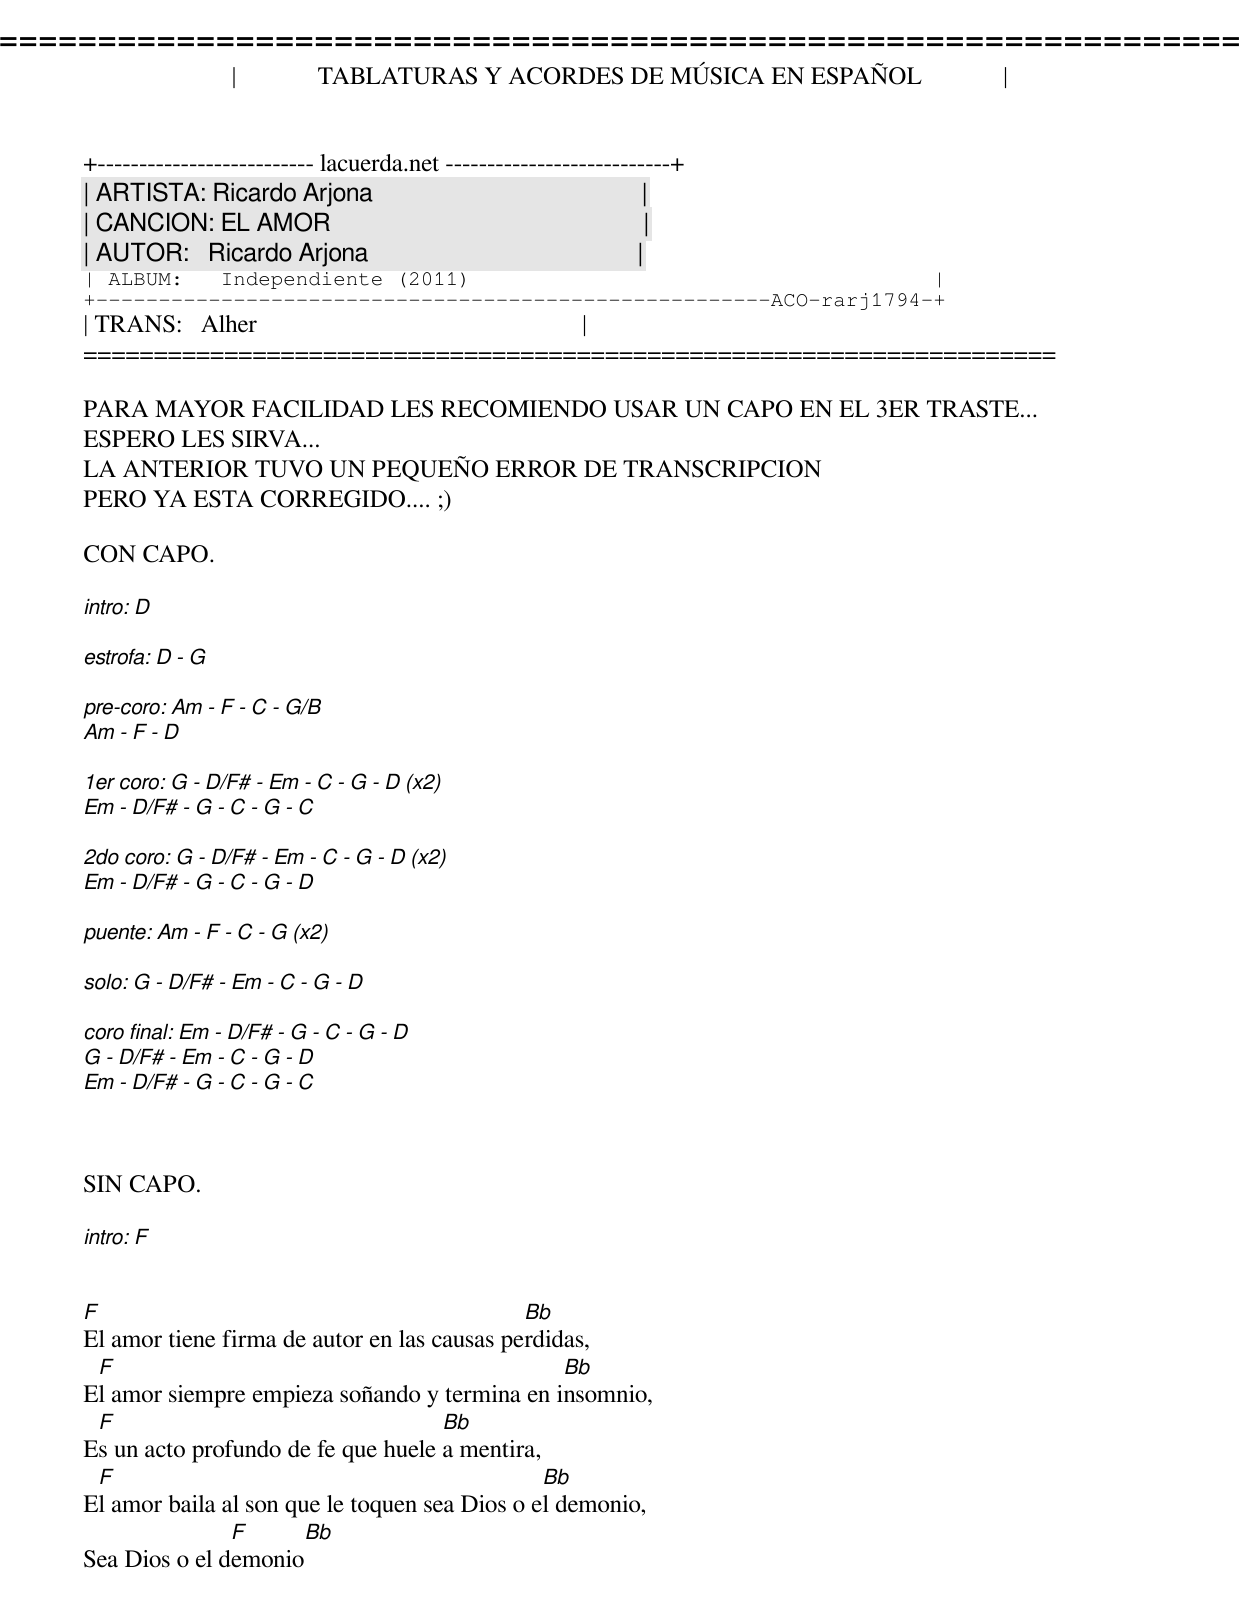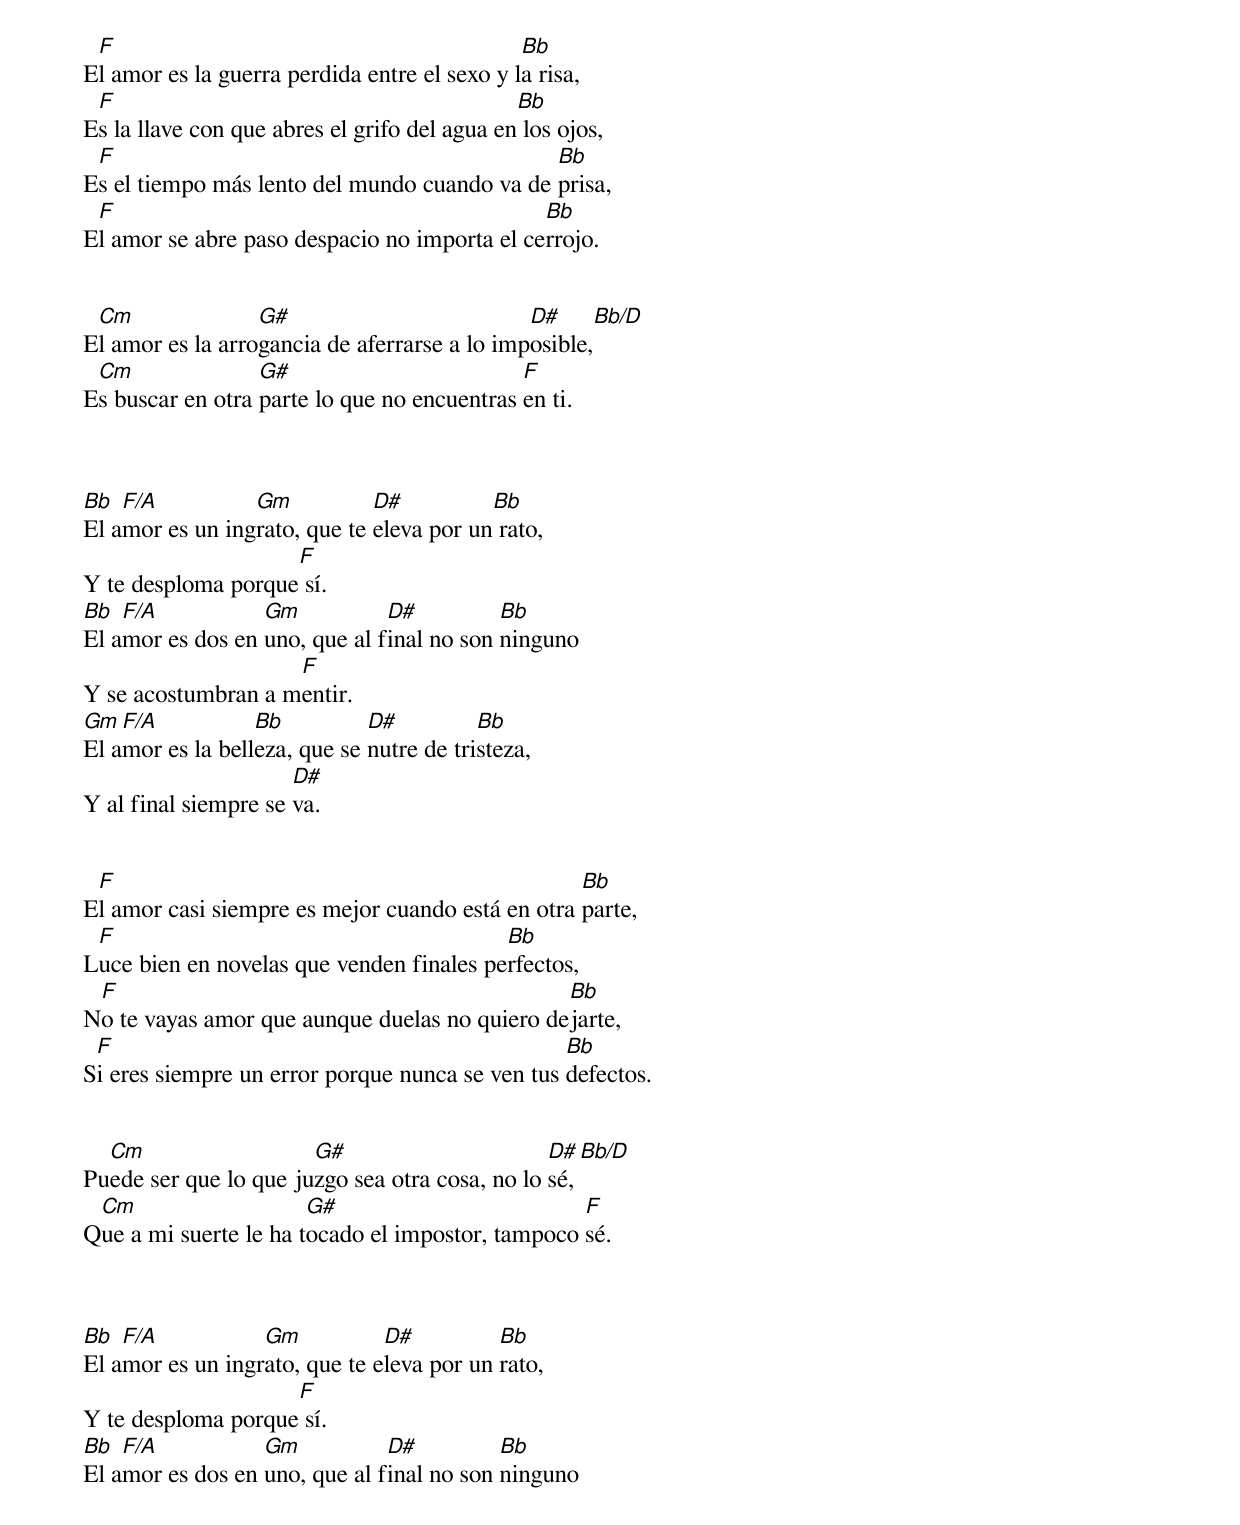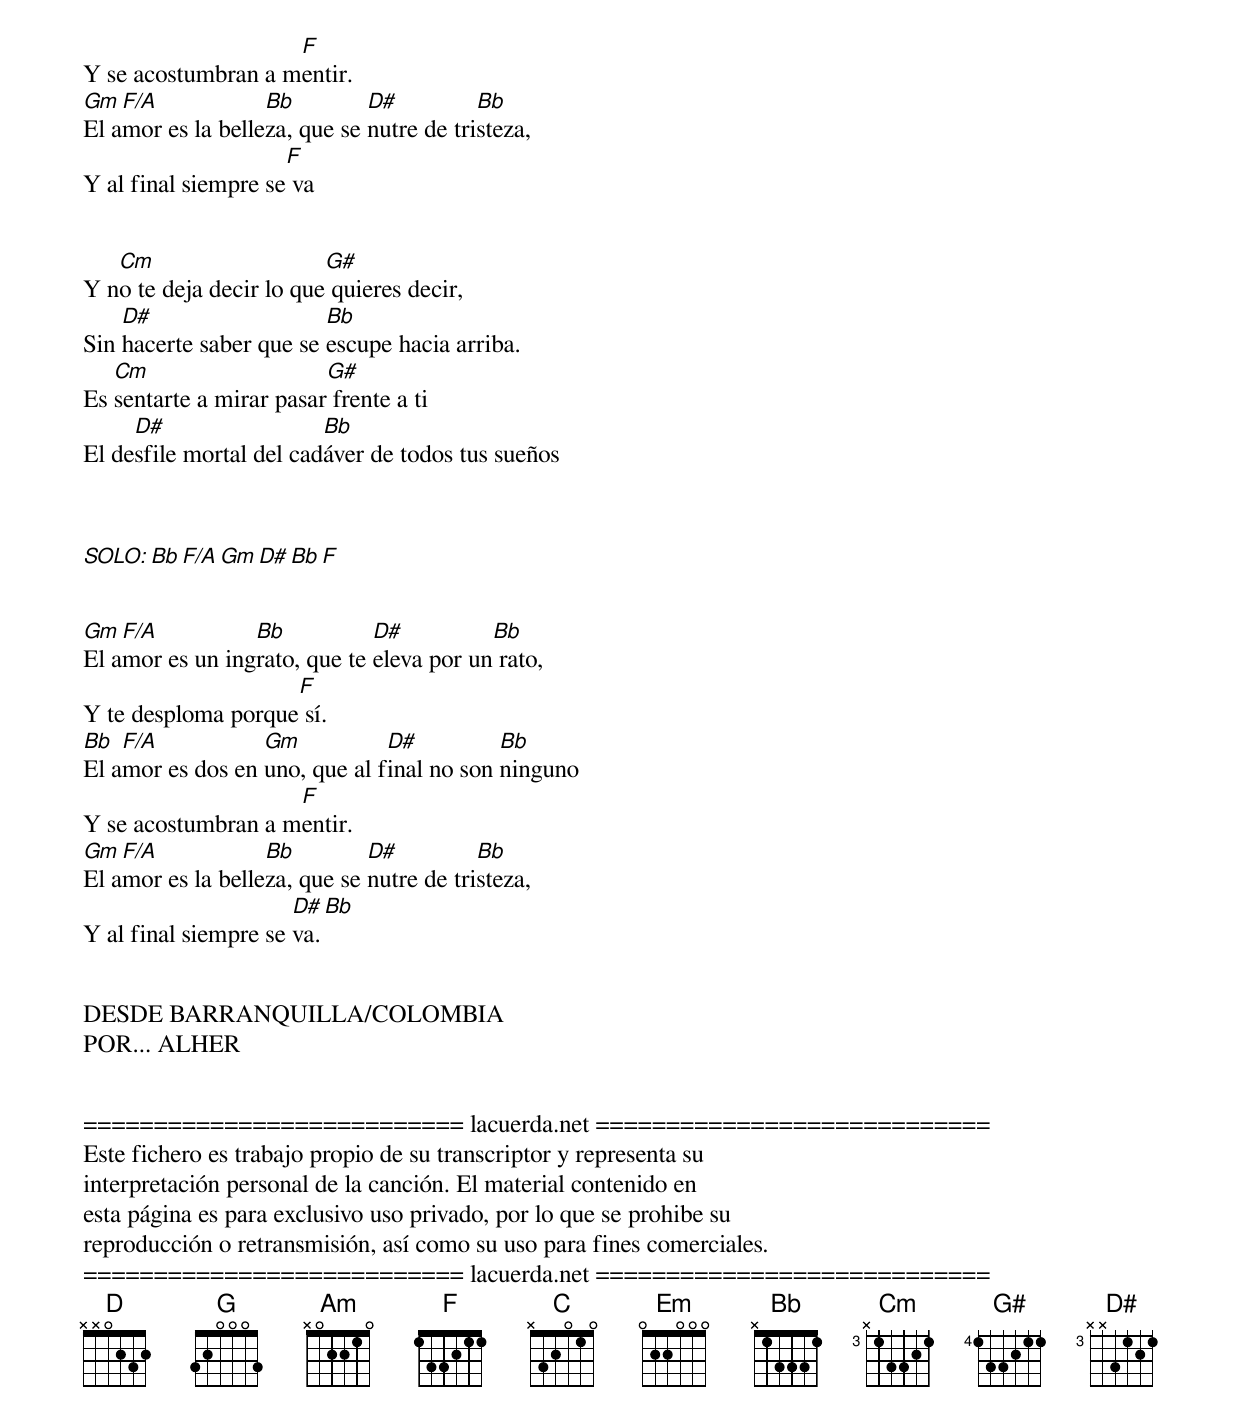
=====================================================================
|             TABLATURAS Y ACORDES DE MÚSICA EN ESPAÑOL             |
+-------------------------- lacuerda.net ---------------------------+
| ARTISTA: Ricardo Arjona                                           |
| CANCION: EL AMOR                                                  |
| AUTOR:   Ricardo Arjona                                           |
| ALBUM:   Independiente (2011)                                     |
+------------------------------------------------------ACO-rarj1794-+
| TRANS:   Alher                                                    |
=====================================================================

PARA MAYOR FACILIDAD LES RECOMIENDO USAR UN CAPO EN EL 3ER TRASTE...
ESPERO LES SIRVA...
LA ANTERIOR TUVO UN PEQUEÑO ERROR DE TRANSCRIPCION
PERO YA ESTA CORREGIDO.... ;)

CON CAPO.

     intro:  D

   estrofa:  D - G

  pre-coro:  Am - F - C - G/B
             Am - F - D

  1er coro:  G - D/F# - Em - C - G - D (x2)
             Em - D/F# - G - C - G - C

  2do coro:  G - D/F# - Em - C - G - D (x2)
             Em - D/F# - G - C - G - D

    puente:  Am - F - C - G (x2)

      solo:  G - D/F# - Em - C - G - D

coro final:  Em - D/F# - G - C - G - D
             G - D/F# - Em - C - G - D
             Em - D/F# - G - C - G - C



SIN CAPO.

intro: F


F                                            Bb
El amor tiene firma de autor en las causas perdidas,
 F                                            Bb
El amor siempre empieza soñando y termina en insomnio,
 F                                  Bb
Es un acto profundo de fe que huele a mentira,
 F                                             Bb
El amor baila al son que le toquen sea Dios o el demonio,
               F      Bb
Sea Dios o el demonio


 F                                            Bb
El amor es la guerra perdida entre el sexo y la risa,
 F                                            Bb
Es la llave con que abres el grifo del agua en los ojos,
 F                                            Bb
Es el tiempo más lento del mundo cuando va de prisa,
 F                                            Bb
El amor se abre paso despacio no importa el cerrojo.


 Cm               G#                          D#     Bb/D
El amor es la arrogancia de aferrarse a lo imposible,
 Cm               G#                         F
Es buscar en otra parte lo que no encuentras en ti.



Bb  F/A          Gm           D#          Bb
El amor es un ingrato, que te eleva por un rato,
                    F
Y te desploma porque sí.
Bb  F/A           Gm           D#          Bb
El amor es dos en uno, que al final no son ninguno
                    F
Y se acostumbran a mentir.
Gm  F/A           Bb          D#          Bb
El amor es la belleza, que se nutre de tristeza,
                      D#
Y al final siempre se va.


 F                                                Bb
El amor casi siempre es mejor cuando está en otra parte,
 F                                        Bb
Luce bien en novelas que venden finales perfectos,
 F                                             Bb
No te vayas amor que aunque duelas no quiero dejarte,
 F                                               Bb
Si eres siempre un error porque nunca se ven tus defectos.


  Cm                   G#                       D#    Bb/D
Puede ser que lo que juzgo sea otra cosa, no lo sé,
 Cm                    G#                         F
Que a mi suerte le ha tocado el impostor, tampoco sé.



Bb  F/A           Gm           D#          Bb
El amor es un ingrato, que te eleva por un rato,
                    F
Y te desploma porque sí.
Bb  F/A           Gm           D#          Bb
El amor es dos en uno, que al final no son ninguno
                    F
Y se acostumbran a mentir.
Gm  F/A            Bb         D#          Bb
El amor es la belleza, que se nutre de tristeza,
                     F
Y al final siempre se va


   Cm                    G#
Y no te deja decir lo que quieres decir,
    D#                   Bb
Sin hacerte saber que se escupe hacia arriba.
   Cm                    G#
Es sentarte a mirar pasar frente a ti
     D#                  Bb
El desfile mortal del cadáver de todos tus sueños



SOLO: Bb F/A Gm D# Bb F


Gm  F/A          Bb           D#          Bb
El amor es un ingrato, que te eleva por un rato,
                    F
Y te desploma porque sí.
Bb  F/A           Gm           D#          Bb
El amor es dos en uno, que al final no son ninguno
                    F
Y se acostumbran a mentir.
Gm  F/A            Bb         D#          Bb
El amor es la belleza, que se nutre de tristeza,
                      D#       Bb
Y al final siempre se va.


DESDE BARRANQUILLA/COLOMBIA
POR... ALHER


=========================== lacuerda.net ============================
Este fichero es trabajo propio de su transcriptor y representa su
interpretación personal de la canción. El material contenido en
esta página es para exclusivo uso privado, por lo que se prohibe su
reproducción o retransmisión, así como su uso para fines comerciales.
=========================== lacuerda.net ============================
